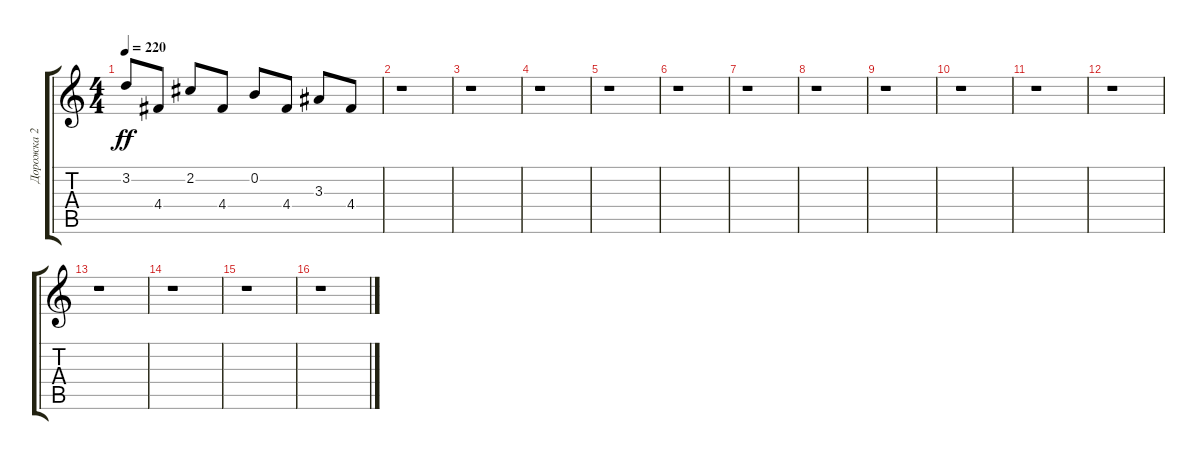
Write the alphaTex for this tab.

\track ("Дорожка 2" "Дорожка 2") {instrument overdrivenguitar}
\staff {score tabs}
\tuning (E4 B3 G3 D3 A2 E2) {hide}
\ts (4 4)
\tempo 220
\clef g2
\ks c
3.2.8{dy ff} 4.4.8 2.2.8 4.4.8 0.2.8 4.4.8 3.3.8 4.4.8 |
r.1 |
r.1 |
r.1 |
r.1 |
r.1 |
r.1 |
r.1 |
r.1 |
r.1 |
r.1 |
r.1 |
r.1 |
r.1 |
r.1 |
r.1
